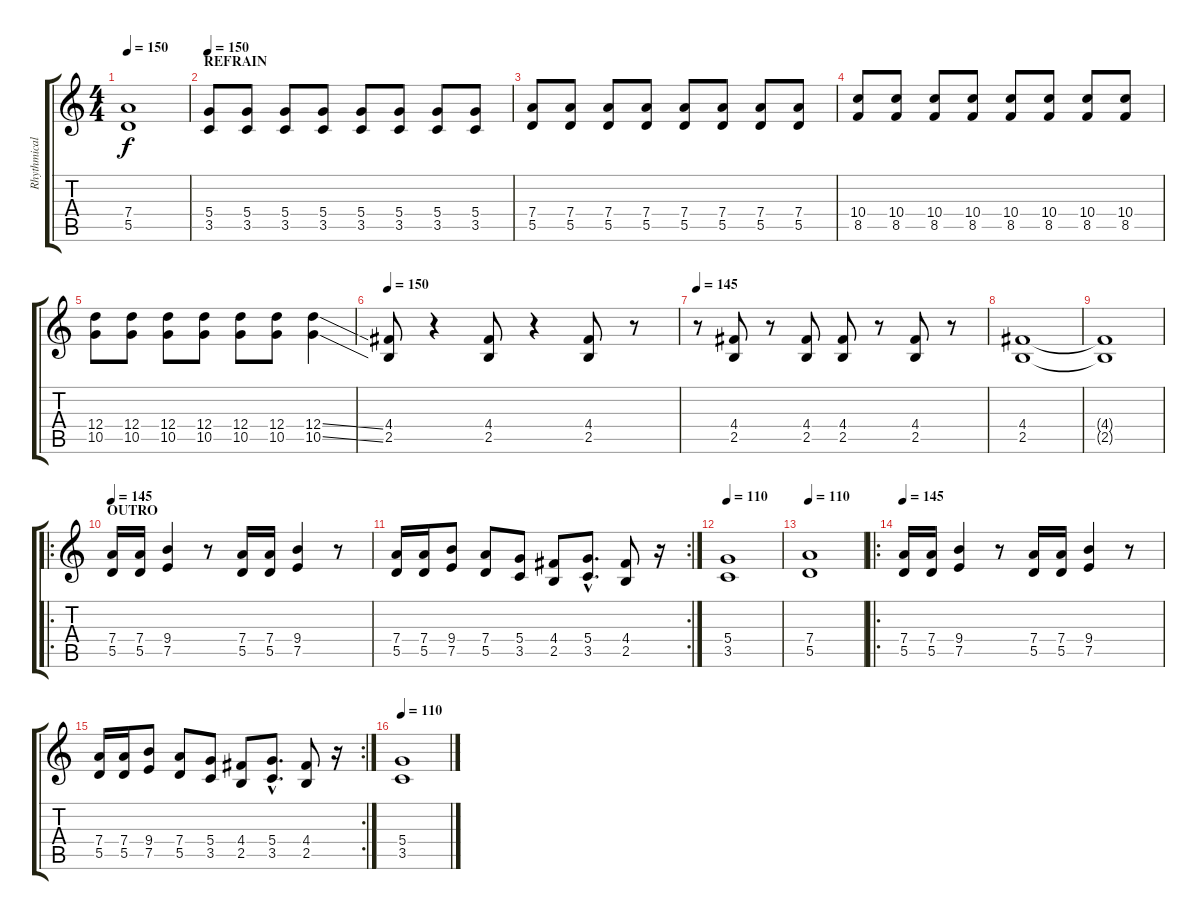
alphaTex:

\track ("Rhythmical Guitar" "Rhythmical") {instrument distortionguitar}
\staff {score tabs}
\tuning (E4 B3 G3 D3 A2 E2) {hide}
\ts (4 4)
\tempo 150
\clef g2
\ks c
(7.4{t} 5.5{t}).1{dy f} |
\section ("" "REFRAIN")
\tempo 150
(5.4 3.5).8 (5.4 3.5).8 (5.4 3.5).8 (5.4 3.5).8 (5.4 3.5).8 (5.4 3.5).8 (5.4 3.5).8 (5.4 3.5).8 |
(7.4 5.5).8 (7.4 5.5).8 (7.4 5.5).8 (7.4 5.5).8 (7.4 5.5).8 (7.4 5.5).8 (7.4 5.5).8 (7.4 5.5).8 |
(10.4 8.5).8 (10.4 8.5).8 (10.4 8.5).8 (10.4 8.5).8 (10.4 8.5).8 (10.4 8.5).8 (10.4 8.5).8 (10.4 8.5).8 |
(12.4 10.5).8 (12.4 10.5).8 (12.4 10.5).8 (12.4 10.5).8 (12.4 10.5).8 (12.4 10.5).8 (12.4{ss} 10.5{ss}).4 |
\tempo 150
(4.4 2.5).8 r.4 (4.4 2.5).8 r.4 (4.4 2.5).8 r.8 |
\tempo 145
r.8 (4.4 2.5).8 r.8 (4.4 2.5).8 (4.4 2.5).8 r.8 (4.4 2.5).8 r.8 |
(4.4 2.5).1 |
(4.4{t} 2.5{t}).1 |
\ro
\section ("" "OUTRO")
\tempo 145
(7.4 5.5).16 (7.4 5.5).16 (9.4 7.5).4 r.8 (7.4 5.5).16 (7.4 5.5).16 (9.4 7.5).4 r.8 |
\rc 2
(7.4 5.5).16 (7.4 5.5).16 (9.4 7.5).8 (7.4 5.5).8 (5.4 3.5).8 (4.4 2.5).8 (5.4{hac} 3.5{hac}).8{d} (4.4 2.5).8 r.16 |
\tempo 120
\tempo 110
(5.4 3.5).1 |
\tempo 120
\tempo 110
(7.4 5.5).1 |
\ro
\tempo 145
(7.4 5.5).16 (7.4 5.5).16 (9.4 7.5).4 r.8 (7.4 5.5).16 (7.4 5.5).16 (9.4 7.5).4 r.8 |
\rc 2
(7.4 5.5).16 (7.4 5.5).16 (9.4 7.5).8 (7.4 5.5).8 (5.4 3.5).8 (4.4 2.5).8 (5.4{hac} 3.5{hac}).8{d} (4.4 2.5).8 r.16 |
\tempo 110
(5.4 3.5).1
